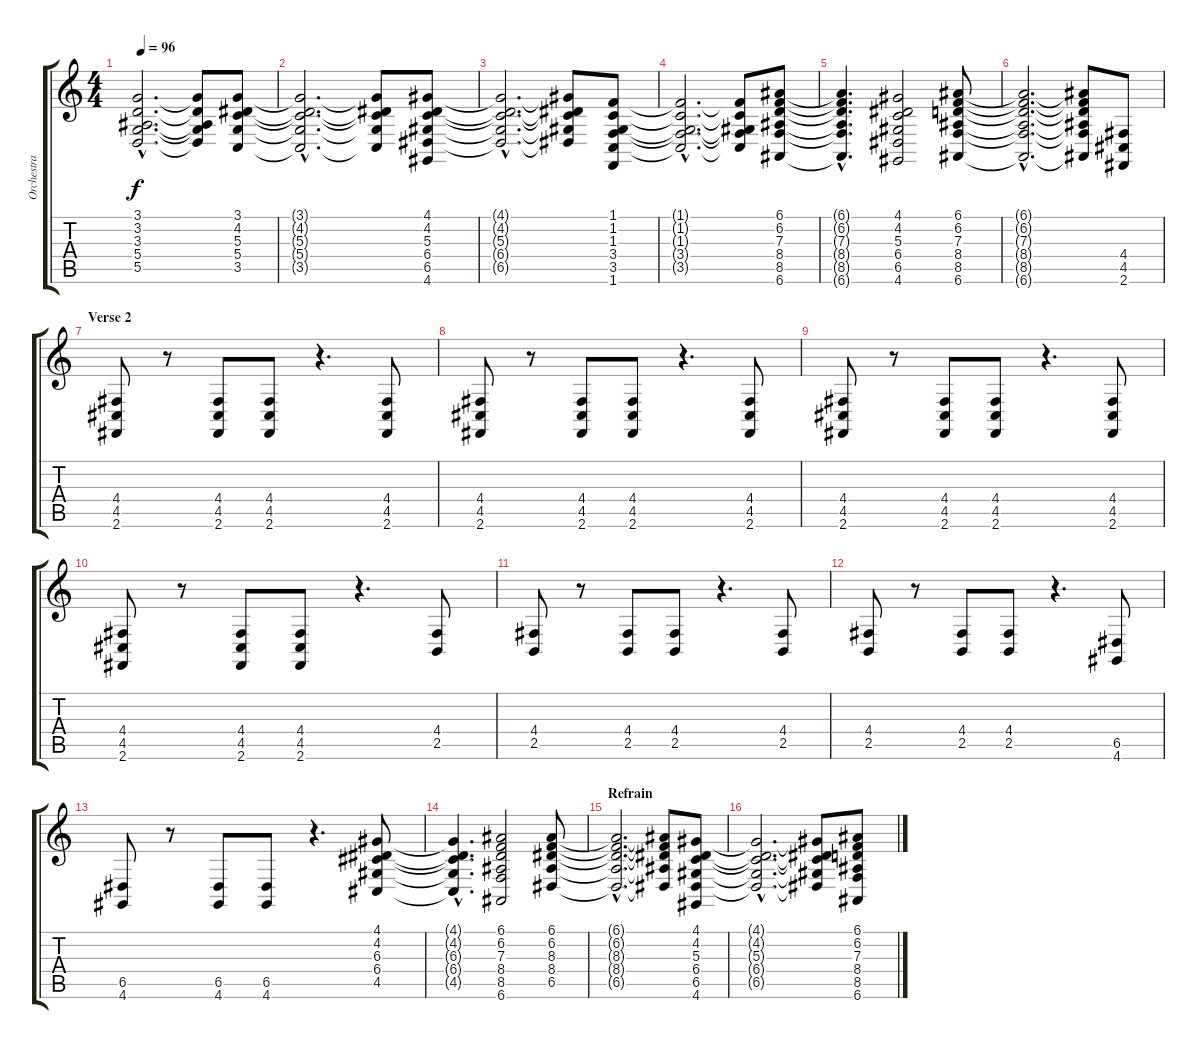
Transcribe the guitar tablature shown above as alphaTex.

\track ("Orchestra" "Orchestra") {instrument pizzicatostrings}
\staff {score tabs}
\tuning (E4 B3 G3 D3 A2 E2) {hide}
\ts (4 4)
\tempo 96
\clef g2
\ks c
(3.1{hac t} 3.2{hac t} 3.3{hac t} 5.4{hac t} 5.5{hac t}).2{d dy f} (3.1{t} 3.2{t} 3.3{t} 5.4{t} 5.5{t}).8 (3.1 4.2 5.3 5.4 3.5).8 |
(3.1{hac t} 4.2{hac t} 5.3{hac t} 5.4{hac t} 3.5{hac t}).2{d} (3.1{t} 4.2{t} 5.3{t} 5.4{t} 3.5{t}).8 (4.1 4.2 5.3 6.4 6.5 4.6).8 |
(4.1{hac t} 4.2{hac t} 5.3{hac t} 6.4{hac t} 6.5{hac t}).2{d} (4.1{t} 4.2{t} 5.3{t} 6.4{t} 6.5{t}).8 (1.1 1.2 1.3 3.4 3.5 1.6).8 |
(1.1{hac t} 1.2{hac t} 1.3{hac t} 3.4{hac t} 3.5{hac t}).2{d} (1.1{t} 1.2{t} 1.3{t} 3.4{t} 3.5{t}).8 (6.1 6.2 7.3 8.4 8.5 6.6).8 |
(6.1{hac t} 6.2{hac t} 7.3{hac t} 8.4{hac t} 8.5{hac t} 6.6{hac t}).4{d} (4.1 4.2 5.3 6.4 6.5 4.6).2 (6.1 6.2 7.3 8.4 8.5 6.6).8 |
(6.1{hac t} 6.2{hac t} 7.3{hac t} 8.4{hac t} 8.5{hac t} 6.6{hac t}).2{d} (6.1{t} 6.2{t} 7.3{t} 8.4{t} 8.5{t} 6.6{t}).8 (4.4 4.5 2.6).8{instrument pizzicatostrings} |
\section ("" "Verse 2")
(4.4 4.5 2.6).8 r.8 (4.4 4.5 2.6).8 (4.4 4.5 2.6).8 r.4{d} (4.4 4.5 2.6).8 |
(4.4 4.5 2.6).8 r.8 (4.4 4.5 2.6).8 (4.4 4.5 2.6).8 r.4{d} (4.4 4.5 2.6).8 |
(4.4 4.5 2.6).8 r.8 (4.4 4.5 2.6).8 (4.4 4.5 2.6).8 r.4{d} (4.4 4.5 2.6).8 |
(4.4 4.5 2.6).8 r.8 (4.4 4.5 2.6).8 (4.4 4.5 2.6).8 r.4{d} (4.4 2.5).8 |
(4.4 2.5).8 r.8 (4.4 2.5).8 (4.4 2.5).8 r.4{d} (4.4 2.5).8 |
(4.4 2.5).8 r.8 (4.4 2.5).8 (4.4 2.5).8 r.4{d} (6.5 4.6).8 |
(6.5 4.6).8 r.8 (6.5 4.6).8 (6.5 4.6).8 r.4{d} (4.1 4.2 6.3 6.4 4.5).8{volume 9 instrument stringensemble1} |
(4.1{hac t} 4.2{hac t} 6.3{hac t} 6.4{hac t} 4.5{hac t}).4{d} (6.1 6.2 7.3 8.4 8.5 6.6).2 (6.1 6.2 8.3 8.4 6.5).8 |
\section ("" "Refrain")
(6.1{hac t} 6.2{hac t} 8.3{hac t} 8.4{hac t} 6.5{hac t}).2{d} (6.1{t} 6.2{t} 8.3{t} 8.4{t} 6.5{t}).8 (4.1 4.2 5.3 6.4 6.5 4.6).8 |
(4.1{hac t} 4.2{hac t} 5.3{hac t} 6.4{hac t} 6.5{hac t}).2{d} (4.1{t} 4.2{t} 5.3{t} 6.4{t} 6.5{t}).8 (6.1 6.2 7.3 8.4 8.5 6.6).8
